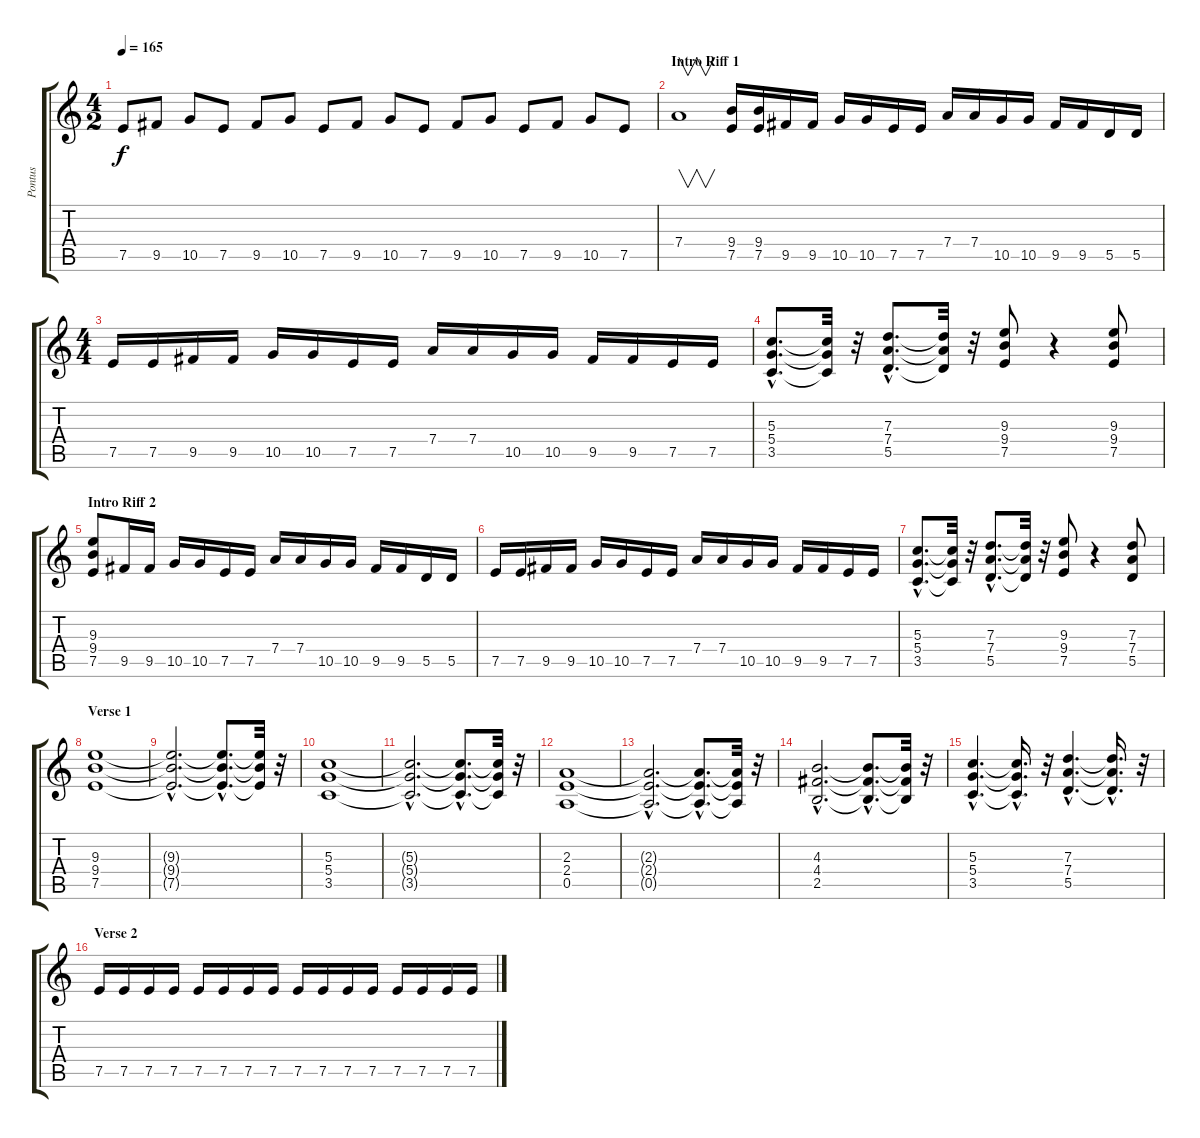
\track ("Pontus" "Pontus") {instrument distortionguitar}
\staff {score tabs}
\tuning (E4 B3 G3 D3 A2 E2) {hide}
\ts (4 2)
\tempo 165
\clef g2
\ks c
7.5.8{dy f instrument distortionguitar} 9.5.8 10.5.8 7.5.8 9.5.8 10.5.8 7.5.8 9.5.8 10.5.8 7.5.8 9.5.8 10.5.8 7.5.8 9.5.8 10.5.8 7.5.8 |
\section ("" "Intro Riff 1")
7.4.1{v} (9.4 7.5).16 (9.4 7.5).16 9.5.16 9.5.16 10.5.16 10.5.16 7.5.16 7.5.16 7.4.16 7.4.16 10.5.16 10.5.16 9.5.16 9.5.16 5.5.16 5.5.16 |
\ts (4 4)
7.5.16 7.5.16 9.5.16 9.5.16 10.5.16 10.5.16 7.5.16 7.5.16 7.4.16 7.4.16 10.5.16 10.5.16 9.5.16 9.5.16 7.5.16 7.5.16 |
(5.3{hac} 5.4{hac} 3.5{hac}).8{d} (5.3{t} 5.4{t} 3.5{t}).32 r.32 (7.3{hac} 7.4{hac} 5.5{hac}).8{d} (7.3{t} 7.4{t} 5.5{t}).32 r.32 (9.3 9.4 7.5).8 r.4 (9.3 9.4 7.5).8 |
\section ("" "Intro Riff 2")
(9.3 9.4 7.5).8 9.5.16 9.5.16 10.5.16 10.5.16 7.5.16 7.5.16 7.4.16 7.4.16 10.5.16 10.5.16 9.5.16 9.5.16 5.5.16 5.5.16 |
7.5.16 7.5.16 9.5.16 9.5.16 10.5.16 10.5.16 7.5.16 7.5.16 7.4.16 7.4.16 10.5.16 10.5.16 9.5.16 9.5.16 7.5.16 7.5.16 |
(5.3{hac} 5.4{hac} 3.5{hac}).8{d volume 13} (5.3{t} 5.4{t} 3.5{t}).32 r.32 (7.3{hac} 7.4{hac} 5.5{hac}).8{d} (7.3{t} 7.4{t} 5.5{t}).32 r.32 (9.3 9.4 7.5).8 r.4 (7.3 7.4 5.5).8 |
\section ("" "Verse 1")
(9.3 9.4 7.5).1 |
(9.3{hac t} 9.4{hac t} 7.5{hac t}).2{d} (9.3{hac t} 9.4{hac t} 7.5{hac t}).8{d} (9.3{t} 9.4{t} 7.5{t}).32 r.32 |
(5.3 5.4 3.5).1 |
(5.3{hac t} 5.4{hac t} 3.5{hac t}).2{d} (5.3{hac t} 5.4{hac t} 3.5{hac t}).8{d} (5.3{t} 5.4{t} 3.5{t}).32 r.32 |
(2.3 2.4 0.5).1 |
(2.3{hac t} 2.4{hac t} 0.5{hac t}).2{d} (2.3{hac t} 2.4{hac t} 0.5{hac t}).8{d} (2.3{t} 2.4{t} 0.5{t}).32 r.32 |
(4.3{hac} 4.4{hac} 2.5{hac}).2{d} (4.3{hac t} 4.4{hac t} 2.5{hac t}).8{d} (4.3{t} 4.4{t} 2.5{t}).32 r.32 |
(5.3{hac} 5.4{hac} 3.5{hac}).4{d} (5.3{hac t} 5.4{hac t} 3.5{hac t}).16{d} r.32 (7.3{hac} 7.4{hac} 5.5{hac}).4{d} (7.3{hac t} 7.4{hac t} 5.5{hac t}).16{d} r.32 |
\section ("" "Verse 2")
7.5.16{volume 16} 7.5.16 7.5.16 7.5.16 7.5.16 7.5.16 7.5.16 7.5.16 7.5.16 7.5.16 7.5.16 7.5.16 7.5.16 7.5.16 7.5.16 7.5.16
